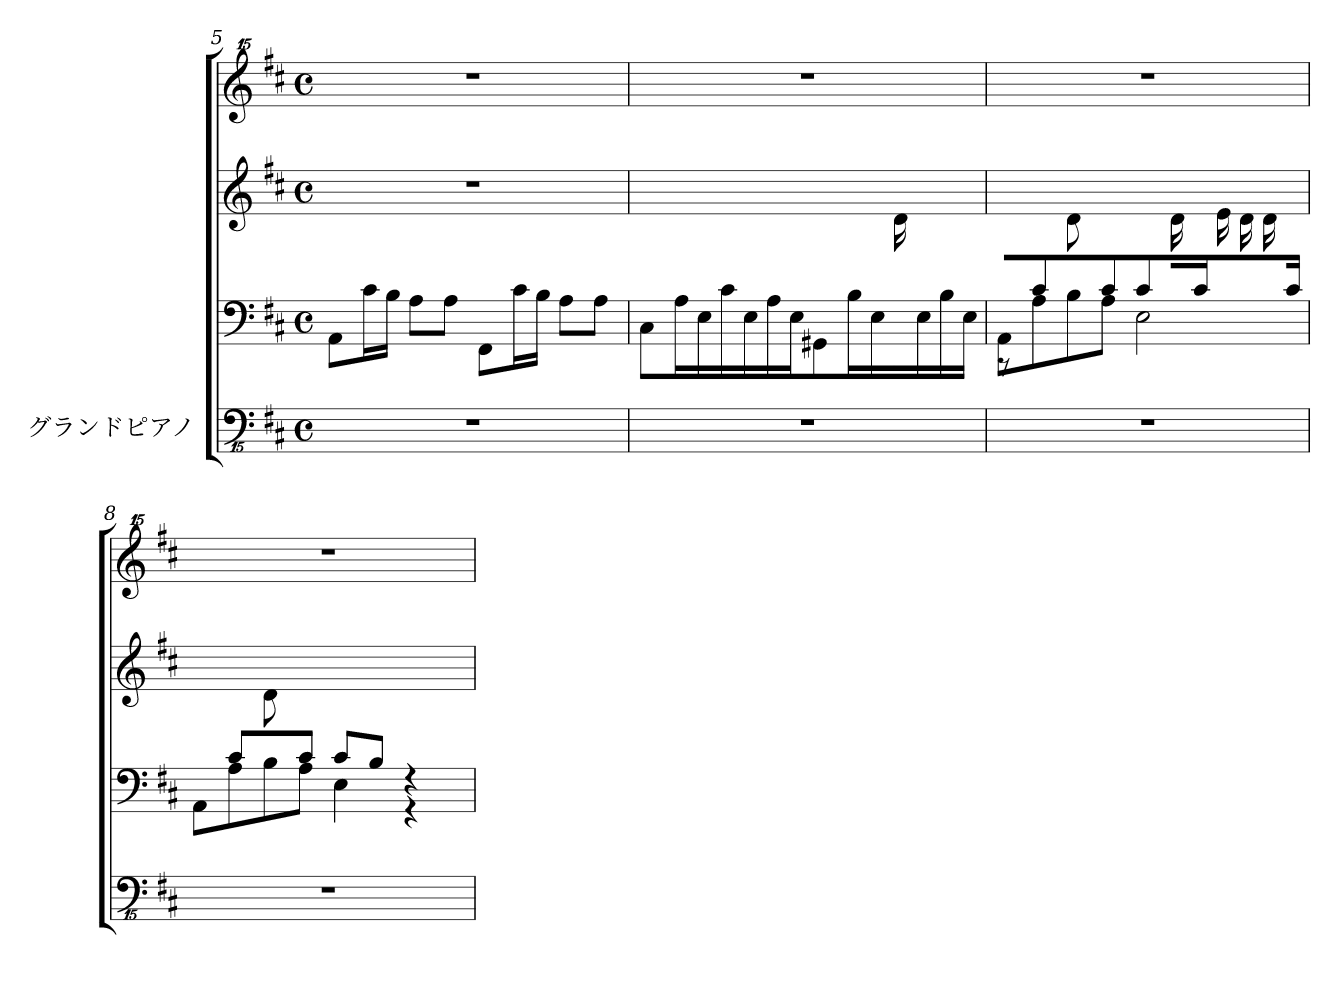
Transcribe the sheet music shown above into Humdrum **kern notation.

**kern	**kern	**kern	**kern
*part1	*part1	*part1	*part1
*staff4	*staff3	*staff2	*staff1
*I"グランドピアノ	*	*	*
!!LO:LB:g=z
*clefFvv4	*clefF4	*clefG2	*clefG^^2
*k[f#c#]	*k[f#c#]	*k[f#c#]	*k[f#c#]
*M4/4	*M4/4	*M4/4	*M4/4
*met(c)	*met(c)	*met(c)	*met(c)
=5	=5	=5	=5
1r	8AA\L	1r	1r
.	16c#\L	.	.
.	16B\JJ	.	.
.	8A\L	.	.
.	8A\J	.	.
.	8FF#\L	.	.
.	16c#\L	.	.
.	16B\JJ	.	.
.	8A\L	.	.
.	8A\J	.	.
=6	=6	=6	=6
*	*	*^	*
1r	8C#\L	1ryy	2.ryy	1r
.	16A\L	.	.	.
.	16E\JJ	.	.	.
.	16c#\LL	.	.	.
.	16E\	.	.	.
.	16A\	.	.	.
.	16E\JJ	.	.	.
.	8GG#X\L	.	.	.
.	16B\L	.	.	.
.	16E\JJ	.	.	.
.	16ryy	.	16d\LL	.
.	16E/	.	8.ryy	.
.	16B/	.	.	.
.	16E/JJ	.	.	.
=7	=7	=7	=7	=7
*	*^	*	*	*
1r	8AA\L	8r	1ryy	4ryy	1r
.	8A\	8c#/L	.	.	.
.	8B\	8ryy	.	8d\	.
.	8A\J	8c#/J	.	4ryy	.
.	2E\	8c#/L	.	.	.
.	.	16ryy	.	16d\L	.
.	.	16c#/JJ	.	16ryy	.
.	.	8.ryy	.	16e\LL	.
.	.	.	.	16d\	.
.	.	.	.	16d\	.
.	.	16c#/JJ	.	16ryy	.
=8	=8	=8	=8	=8	=8
1r	8AA\L	8ryy	1ryy	4ryy	1r
.	8A\	8c#/L	.	.	.
.	8B\	8ryy	.	8d\	.
.	8A\J	8c#/J	.	2ryy	.
.	4E\	8c#/L	.	.	.
.	.	8B/J	.	.	.
.	4rF	4r	.	.	.
.	.	.	.	8ryy	.
*	*v	*v	*	*	*
*	*	*v	*v	*
=	=	=	=
*-	*-	*-	*-
